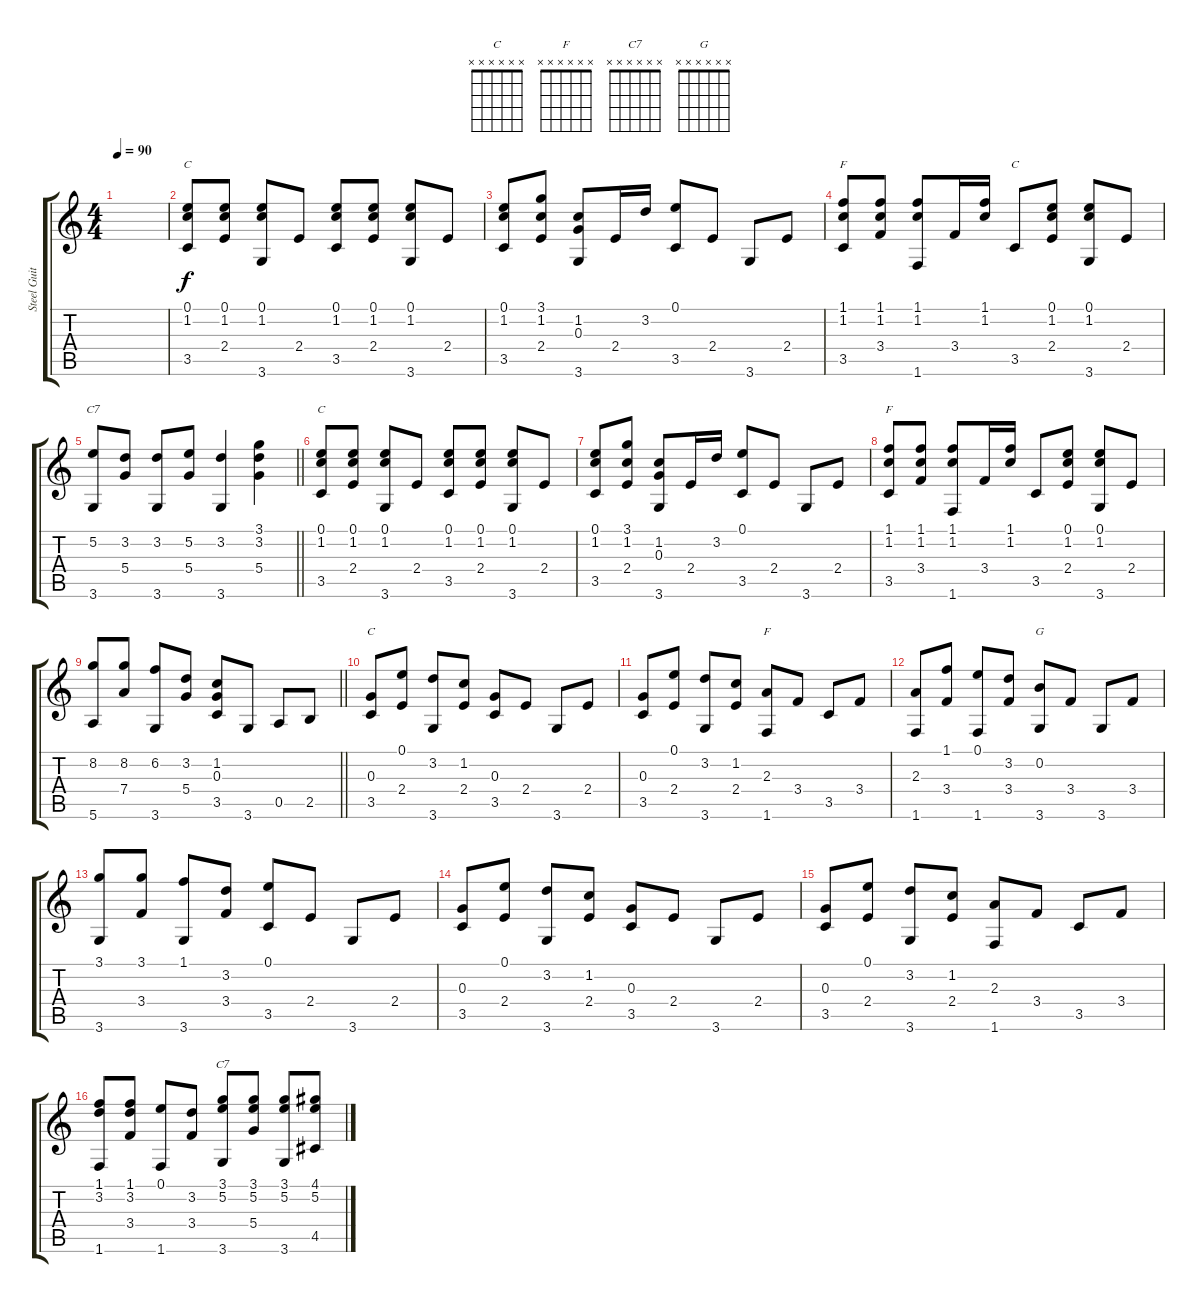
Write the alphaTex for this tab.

\track ("Steel Guitar" "Steel Guit") {instrument acousticguitarsteel}
\staff {score tabs}
\tuning (E4 B3 G3 D3 A2 E2) {hide}
\chord ("C" x 1 0 2 3 x)
\chord ("F" x 1 2 3 3 1) {barre 1}
\chord ("C" 0 1 0 2 3 x)
\chord ("C7" x 5 3 5 3 3) {barre 3}
\chord ("C" x 1 x 2 3 x)
\chord ("F" 1 1 2 3 3 1) {barre 1}
\chord ("C" x x x x x x)
\chord ("F" x x x x x x)
\chord ("G" x x x x x x)
\chord ("C7" x x x x x x)
\ts (4 4)
\tempo 90
\clef g2
\ks c
|
(0.1 1.2 3.5).8{ch "C"} (0.1 1.2 2.4).8 (0.1 1.2 3.6).8 2.4.8 (0.1 1.2 3.5).8 (0.1 1.2 2.4).8 (0.1 1.2 3.6).8 2.4.8 |
(0.1 1.2 3.5).8 (3.1 1.2 2.4).8 (1.2 0.3 3.6).8 2.4.16 3.2.16 (0.1 3.5).8 2.4.8 3.6.8 2.4.8 |
(1.1 1.2 3.5).8{ch "F"} (1.1 1.2 3.4).8 (1.1 1.2 1.6).8 3.4.16 (1.1 1.2).16 3.5.8{ch "C"} (0.1 1.2 2.4).8 (0.1 1.2 3.6).8 2.4.8 |
\barLineRight lightlight
(5.2 3.6).8{ch "C7"} (3.2 5.4).8 (3.2 3.6).8 (5.2 5.4).8 (3.2 3.6).4 (3.1 3.2 5.4).4 |
(0.1 1.2 3.5).8{ch "C"} (0.1 1.2 2.4).8 (0.1 1.2 3.6).8 2.4.8 (0.1 1.2 3.5).8 (0.1 1.2 2.4).8 (0.1 1.2 3.6).8 2.4.8 |
(0.1 1.2 3.5).8 (3.1 1.2 2.4).8 (1.2 0.3 3.6).8 2.4.16 3.2.16 (0.1 3.5).8 2.4.8 3.6.8 2.4.8 |
(1.1 1.2 3.5).8{ch "F"} (1.1 1.2 3.4).8 (1.1 1.2 1.6).8 3.4.16 (1.1 1.2).16 3.5.8 (0.1 1.2 2.4).8 (0.1 1.2 3.6).8 2.4.8 |
\barLineRight lightlight
(8.2 5.6).8 (8.2 7.4).8 (6.2 3.6).8 (3.2 5.4).8 (1.2 0.3 3.5).8 3.6.8 0.5.8 2.5.8 |
(0.3 3.5).8{ch "C"} (0.1 2.4).8 (3.2 3.6).8 (1.2 2.4).8 (0.3 3.5).8 2.4.8 3.6.8 2.4.8 |
(0.3 3.5).8 (0.1 2.4).8 (3.2 3.6).8 (1.2 2.4).8 (2.3 1.6).8{ch "F"} 3.4.8 3.5.8 3.4.8 |
(2.3 1.6).8 (1.1 3.4).8 (0.1 1.6).8 (3.2 3.4).8 (0.2 3.6).8{ch "G"} 3.4.8 3.6.8 3.4.8 |
(3.1 3.6).8 (3.1 3.4).8 (1.1 3.6).8 (3.2 3.4).8 (0.1 3.5).8 2.4.8 3.6.8 2.4.8 |
(0.3 3.5).8 (0.1 2.4).8 (3.2 3.6).8 (1.2 2.4).8 (0.3 3.5).8 2.4.8 3.6.8 2.4.8 |
(0.3 3.5).8 (0.1 2.4).8 (3.2 3.6).8 (1.2 2.4).8 (2.3 1.6).8 3.4.8 3.5.8 3.4.8 |
(1.1 3.2 1.6).8 (1.1 3.2 3.4).8 (0.1 1.6).8 (3.2 3.4).8 (3.1 5.2 3.6).8{ch "C7"} (3.1 5.2 5.4).8 (3.1 5.2 3.6).8 (4.1 5.2 4.5).8
